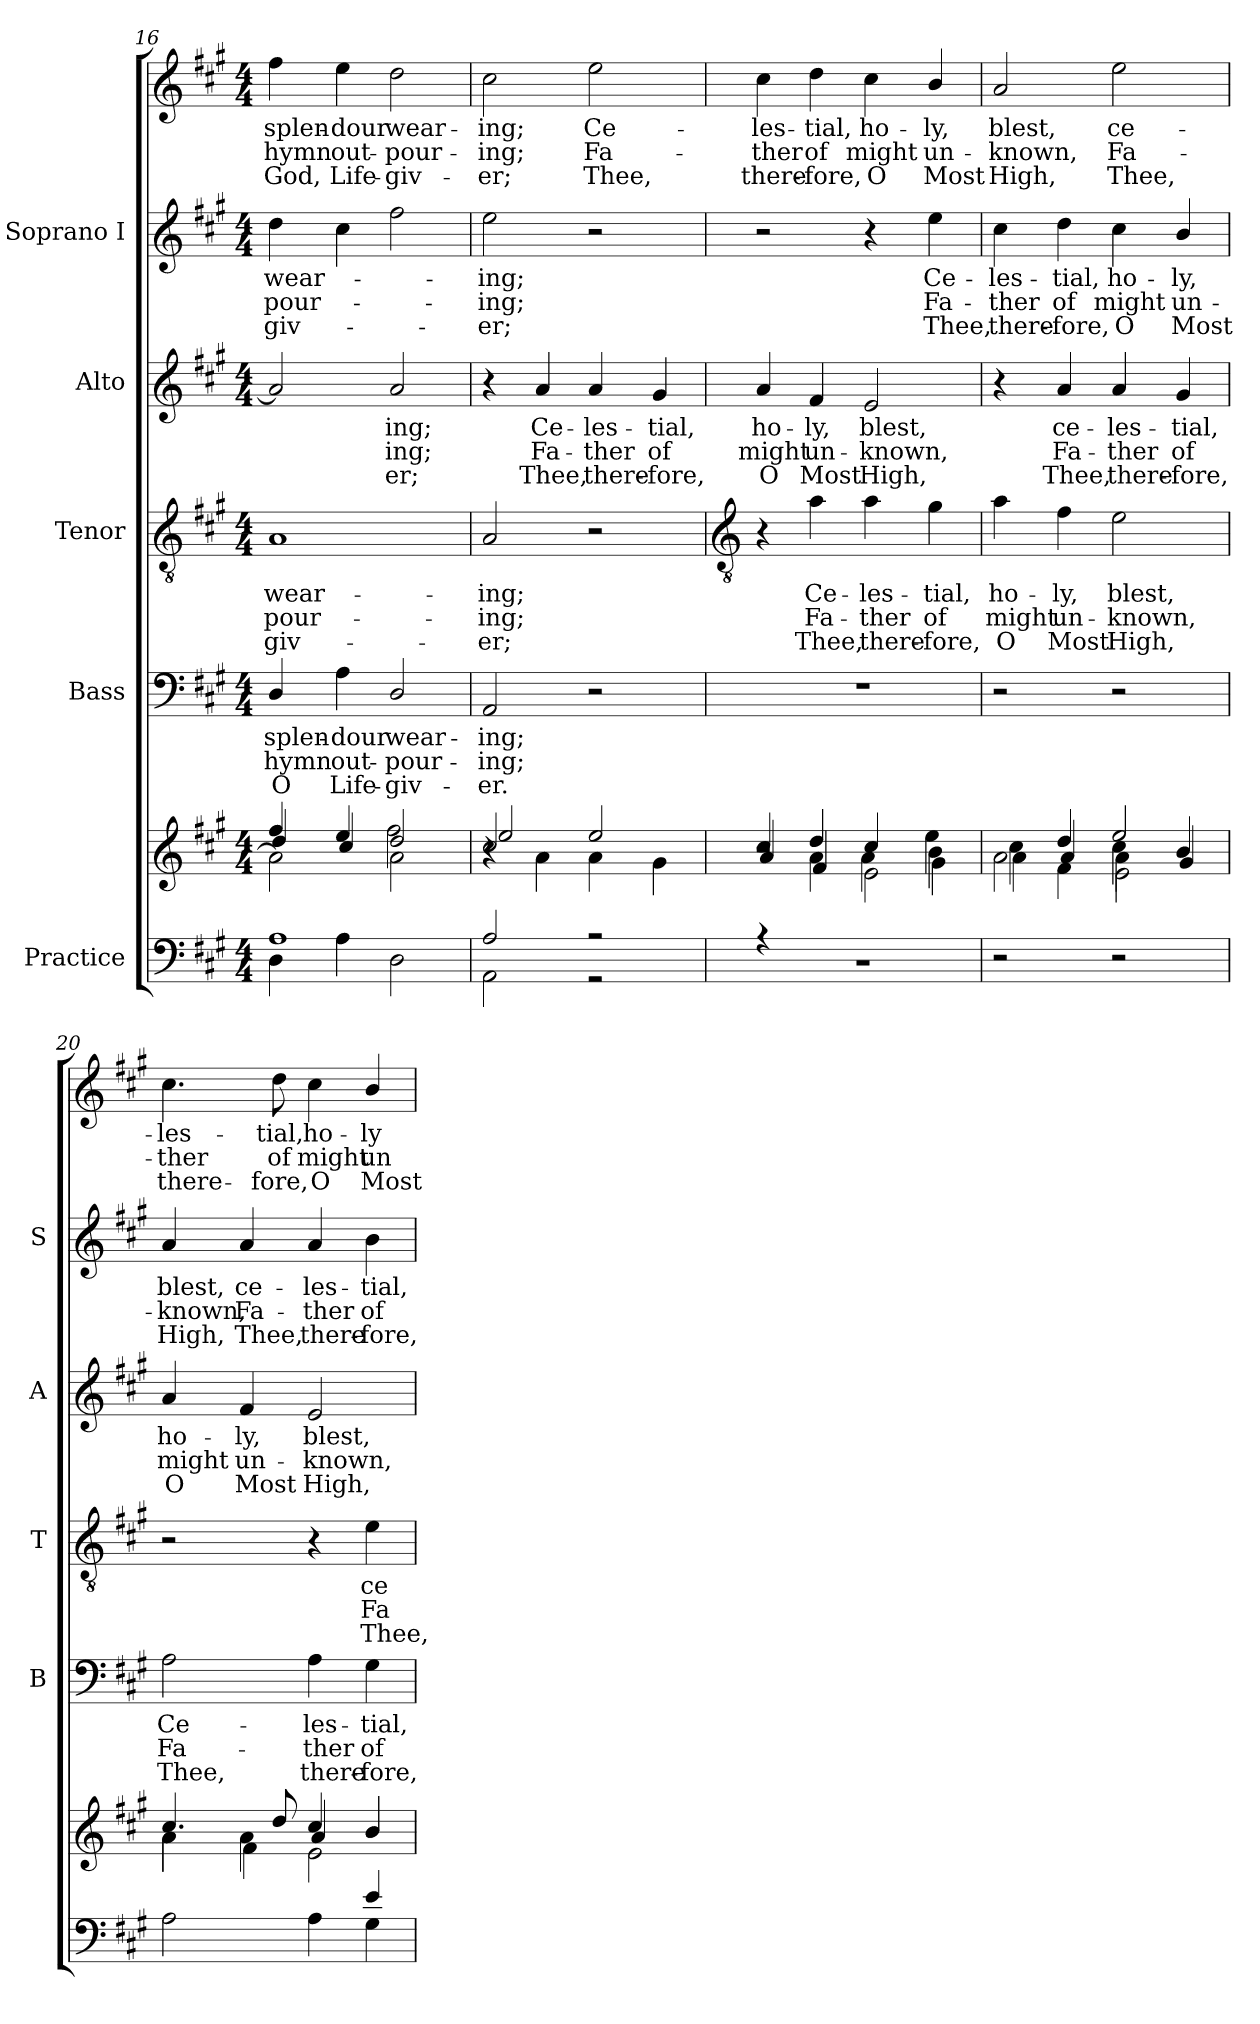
**kern	**kern	**kern	**text	**text	**text	**kern	**text	**text	**text	**kern	**text	**text	**text	**kern	**text	**text	**text	**kern	**text	**text	**text
*part5	*part5	*part4	*part4	*part4	*part4	*part3	*part3	*part3	*part3	*part2	*part2	*part2	*part2	*part1	*part1	*part1	*part1	*part1	*part1	*part1	*part1
*staff7	*staff6	*staff5	*staff5	*staff5	*staff5	*staff4	*staff4	*staff4	*staff4	*staff3	*staff3	*staff3	*staff3	*staff2	*staff2	*staff2	*staff2	*staff1	*staff1	*staff1	*staff1
*I"Practice	*	*I"Bass	*	*	*	*I"Tenor	*	*	*	*I"Alto	*	*	*	*I"Soprano I	*	*	*	*	*	*	*
*	*	*I'B	*	*	*	*I'T	*	*	*	*I'A	*	*	*	*I'S	*	*	*	*	*	*	*
*clefF4	*clefG2	*clefF4	*	*	*	*clefGv2	*	*	*	*clefG2	*	*	*	*clefG2	*	*	*	*clefG2	*	*	*
*k[f#c#g#]	*k[f#c#g#]	*k[f#c#g#]	*	*	*	*k[f#c#g#]	*	*	*	*k[f#c#g#]	*	*	*	*k[f#c#g#]	*	*	*	*k[f#c#g#]	*	*	*
*A:	*A:	*A:	*	*	*	*A:	*	*	*	*A:	*	*	*	*A:	*	*	*	*A:	*	*	*
*M4/4	*M4/4	*M4/4	*	*	*	*M4/4	*	*	*	*M4/4	*	*	*	*M4/4	*	*	*	*M4/4	*	*	*
=16	=16	=16	=16	=16	=16	=16	=16	=16	=16	=16	=16	=16	=16	=16	=16	=16	=16	=16	=16	=16	=16
*^	*^	*	*	*	*	*	*	*	*	*	*	*	*	*	*	*	*	*	*	*	*
*	*	*	*^	*	*	*	*	*	*	*	*	*	*	*	*	*	*	*	*	*	*	*	*
!	!	!	!	!	!	!LO:LY:b	!LO:LY:b	!LO:LY:b	!	!LO:LY:b	!LO:LY:b	!LO:LY:b	!	!	!	!	!	!LO:LY:b	!LO:LY:b	!LO:LY:b	!	!LO:LY:b	!LO:LY:b	!LO:LY:b
1A	4D\	4ff#/	4dd/	2a\]	4D/	splen-	-hymn	O	1A	-wear-	-pour-	-giv-	2a]	.	.	.	4dd	-wear-	pour-	giv-	4ff#	-splen-	-hymn	God,
!	!	!	!	!	!	!LO:LY:b	!LO:LY:b	!LO:LY:b	!	!	!	!	!	!	!	!	!	!	!	!	!	!LO:LY:b	!LO:LY:b	!LO:LY:b
.	4A	4ee/	4cc#/	.	4A	dour	out-	-Life-	.	.	.	.	.	.	.	.	4cc#	.	.	.	4ee	dour	out-	-Life-
!	!	!	!	!	!	!LO:LY:b	!LO:LY:b	!LO:LY:b	!	!	!	!	!	!LO:LY:b	!LO:LY:b	!LO:LY:b	!	!	!	!	!	!LO:LY:b	!LO:LY:b	!LO:LY:b
.	2D\	2dd	2ff#	2a\	2D/	-wear-	-pour-	-giv-	.	.	.	.	2a/	ing;	ing;	er;	2ff#	.	.	.	2dd	-wear-	-pour-	-giv-
=17	=17	=17	=17	=17	=17	=17	=17	=17	=17	=17	=17	=17	=17	=17	=17	=17	=17	=17	=17	=17	=17	=17	=17	=17
!	!	!	!	!	!	!LO:LY:b	!LO:LY:b	!LO:LY:b	!	!LO:LY:b	!LO:LY:b	!LO:LY:b	!	!	!	!	!	!LO:LY:b	!LO:LY:b	!LO:LY:b	!	!LO:LY:b	!LO:LY:b	!LO:LY:b
2A	2AA\	2cc#/	2ee/	4r	2AA	-ing;	ing;	er.	2A	-ing;	ing;	er;	4r	.	.	.	2ee	ing;	ing;	er;	2cc#	ing;	ing;	er;
!	!	!	!	!	!	!	!	!	!	!	!	!	!	!LO:LY:b	!LO:LY:b	!LO:LY:b	!	!	!	!	!	!	!	!
.	.	.	.	4a\	.	.	.	.	.	.	.	.	4a	Ce-	-Fa-	-Thee,	.	.	.	.	.	.	.	.
!	!	!	!	!	!	!	!	!	!	!	!	!	!	!LO:LY:b	!LO:LY:b	!LO:LY:b	!	!	!	!	!	!LO:LY:b	!LO:LY:b	!LO:LY:b
2r	2r	2ee/	2ryy	4a\	2r	.	.	.	2r	.	.	.	4a	les-	-ther	there-	2r	.	.	.	2ee	Ce-	-Fa-	-Thee,
!	!	!	!	!	!	!	!	!	!	!	!	!	!	!LO:LY:b	!LO:LY:b	!LO:LY:b	!	!	!	!	!	!	!	!
.	.	.	.	4g#\	.	.	.	.	.	.	.	.	4g#	-tial,	of	fore,	.	.	.	.	.	.	.	.
*	*	*v	*v	*v	*	*	*	*	*	*	*	*	*	*	*	*	*	*	*	*	*	*	*	*
!!LO:LB:g=z
=18	=18	=18	=18	=18	=18	=18	=18	=18	=18	=18	=18	=18	=18	=18	=18	=18	=18	=18	=18	=18	=18	=18
*	*	*	*	*	*	*	*clefGv2	*	*	*	*	*	*	*	*	*	*	*	*	*	*	*
*	*	*^	*	*	*	*	*	*	*	*	*	*	*	*	*	*	*	*	*	*	*	*
*	*	*	*^	*	*	*	*	*	*	*	*	*	*	*	*	*	*	*	*	*	*	*	*
*	*	*	*	*^	*	*	*	*	*	*	*	*	*	*	*	*	*	*	*	*	*	*	*	*
!	!	!	!	!	!	!	!	!	!	!	!	!	!	!	!LO:LY:b	!LO:LY:b	!LO:LY:b	!	!	!	!	!	!LO:LY:b	!LO:LY:b	!LO:LY:b
4r	1r	4cc#/	2r	4a	4ryy	1r	.	.	.	4r	.	.	.	4a	ho-	-might	O	2r	.	.	.	4cc#	les-	-ther	there-
!	!	!	!	!	!	!	!	!	!	!	!LO:LY:b	!LO:LY:b	!LO:LY:b	!	!LO:LY:b	!LO:LY:b	!LO:LY:b	!	!	!	!	!	!LO:LY:b	!LO:LY:b	!LO:LY:b
2.ryy	.	4dd/	.	4f#	4a	.	.	.	.	4a	Ce-	-Fa-	-Thee,	4f#	ly,	un-	-Most	.	.	.	.	4dd	-tial,	of	fore,
!	!	!	!	!	!	!	!	!	!	!	!LO:LY:b	!LO:LY:b	!LO:LY:b	!	!LO:LY:b	!LO:LY:b	!LO:LY:b	!	!	!	!	!	!LO:LY:b	!LO:LY:b	!LO:LY:b
.	.	4cc#/	4ryy	2e\	4a	.	.	.	.	4a	les-	-ther	there-	2e	blest,	known,	High,	4r	.	.	.	4cc#	ho-	-might	O
!	!	!	!	!	!	!	!	!	!	!	!LO:LY:b	!LO:LY:b	!LO:LY:b	!	!	!	!	!	!LO:LY:b	!LO:LY:b	!LO:LY:b	!	!LO:LY:b	!LO:LY:b	!LO:LY:b
.	.	4b\	4ee	.	4g#\	.	.	.	.	4g#	-tial,	of	fore,	.	.	.	.	4ee	Ce-	-Fa-	-Thee,	4b/	ly,	un-	-Most
*v	*v	*	*	*	*	*	*	*	*	*	*	*	*	*	*	*	*	*	*	*	*	*	*	*	*
=19	=19	=19	=19	=19	=19	=19	=19	=19	=19	=19	=19	=19	=19	=19	=19	=19	=19	=19	=19	=19	=19	=19	=19	=19
!	!	!	!	!	!	!	!	!	!	!LO:LY:b	!LO:LY:b	!LO:LY:b	!	!	!	!	!	!LO:LY:b	!LO:LY:b	!LO:LY:b	!	!LO:LY:b	!LO:LY:b	!LO:LY:b
2r	2a\	4cc#	4ryy	4a\	2r	.	.	.	4a	ho-	-might	O	4r	.	.	.	4cc#	les-	-ther	there-	2a	blest,	known,	High,
!	!	!	!	!	!	!	!	!	!	!LO:LY:b	!LO:LY:b	!LO:LY:b	!	!LO:LY:b	!LO:LY:b	!LO:LY:b	!	!LO:LY:b	!LO:LY:b	!LO:LY:b	!	!	!	!
.	.	4dd/	4a	4f#	.	.	.	.	4f#	ly,	un-	-Most	4a	ce-	-Fa-	-Thee,	4dd	-tial,	of	fore,	.	.	.	.
!	!	!	!	!	!	!	!	!	!	!LO:LY:b	!LO:LY:b	!LO:LY:b	!	!LO:LY:b	!LO:LY:b	!LO:LY:b	!	!LO:LY:b	!LO:LY:b	!LO:LY:b	!	!LO:LY:b	!LO:LY:b	!LO:LY:b
2r	2ee/	4cc#	4a\	2e	2r	.	.	.	2e	blest,	known,	High,	4a	les-	-ther	there-	4cc#	ho-	-might	O	2ee	ce-	-Fa-	-Thee,
!	!	!	!	!	!	!	!	!	!	!	!	!	!	!LO:LY:b	!LO:LY:b	!LO:LY:b	!	!LO:LY:b	!LO:LY:b	!LO:LY:b	!	!	!	!
.	.	4b/	4g#	.	.	.	.	.	.	.	.	.	4g#	-tial,	of	fore,	4b/	ly,	un-	-Most	.	.	.	.
*	*	*	*v	*v	*	*	*	*	*	*	*	*	*	*	*	*	*	*	*	*	*	*	*	*
=20	=20	=20	=20	=20	=20	=20	=20	=20	=20	=20	=20	=20	=20	=20	=20	=20	=20	=20	=20	=20	=20	=20	=20
*^	*	*	*	*	*	*	*	*	*	*	*	*	*	*	*	*	*	*	*	*	*	*	*
!	!	!	!	!	!	!LO:LY:b	!LO:LY:b	!LO:LY:b	!	!	!	!	!	!LO:LY:b	!LO:LY:b	!LO:LY:b	!	!LO:LY:b	!LO:LY:b	!LO:LY:b	!	!LO:LY:b	!LO:LY:b	!LO:LY:b
2ryy	2A	4.cc#/	4a\	4a\	2A	Ce-	-Fa-	-Thee,	2r	.	.	.	4a	ho-	-might	O	4a/	blest,	known,	High,	4.cc#	les-	-ther	there-
!	!	!	!	!	!	!	!	!	!	!	!	!	!	!LO:LY:b	!LO:LY:b	!LO:LY:b	!	!LO:LY:b	!LO:LY:b	!LO:LY:b	!	!	!	!
.	.	.	4a\	4f#\	.	.	.	.	.	.	.	.	4f#	ly,	un-	-Most	4a/	ce-	-Fa-	-Thee,	.	.	.	.
!	!	!	!	!	!	!	!	!	!	!	!	!	!	!	!	!	!	!	!	!	!	!LO:LY:b	!LO:LY:b	!LO:LY:b
.	.	8dd/	.	.	.	.	.	.	.	.	.	.	.	.	.	.	.	.	.	.	8dd	-tial,	of	fore,
!	!	!	!	!	!	!LO:LY:b	!LO:LY:b	!LO:LY:b	!	!	!	!	!	!LO:LY:b	!LO:LY:b	!LO:LY:b	!	!LO:LY:b	!LO:LY:b	!LO:LY:b	!	!LO:LY:b	!LO:LY:b	!LO:LY:b
4ryy	4A	4cc#/	4a/	2e\	4A	les-	-ther	there-	4r	.	.	.	2e	blest,	known,	High,	4a/	les-	-ther	there-	4cc#	ho-	-might	O
!	!	!	!	!	!	!LO:LY:b	!LO:LY:b	!LO:LY:b	!	!LO:LY:b	!LO:LY:b	!LO:LY:b	!	!	!	!	!	!LO:LY:b	!LO:LY:b	!LO:LY:b	!	!LO:LY:b	!LO:LY:b	!LO:LY:b
4e	4G#	4b/	4b/	.	4G#	-tial,	of	fore,	4e	ce-	-Fa-	-Thee,	.	.	.	.	4b	-tial,	of	fore,	4b/	ly	un-	-Most
*v	*v	*	*	*	*	*	*	*	*	*	*	*	*	*	*	*	*	*	*	*	*	*	*	*
*	*v	*v	*v	*	*	*	*	*	*	*	*	*	*	*	*	*	*	*	*	*	*	*	*
=	=	=	=	=	=	=	=	=	=	=	=	=	=	=	=	=	=	=	=	=	=
*-	*-	*-	*-	*-	*-	*-	*-	*-	*-	*-	*-	*-	*-	*-	*-	*-	*-	*-	*-	*-	*-
